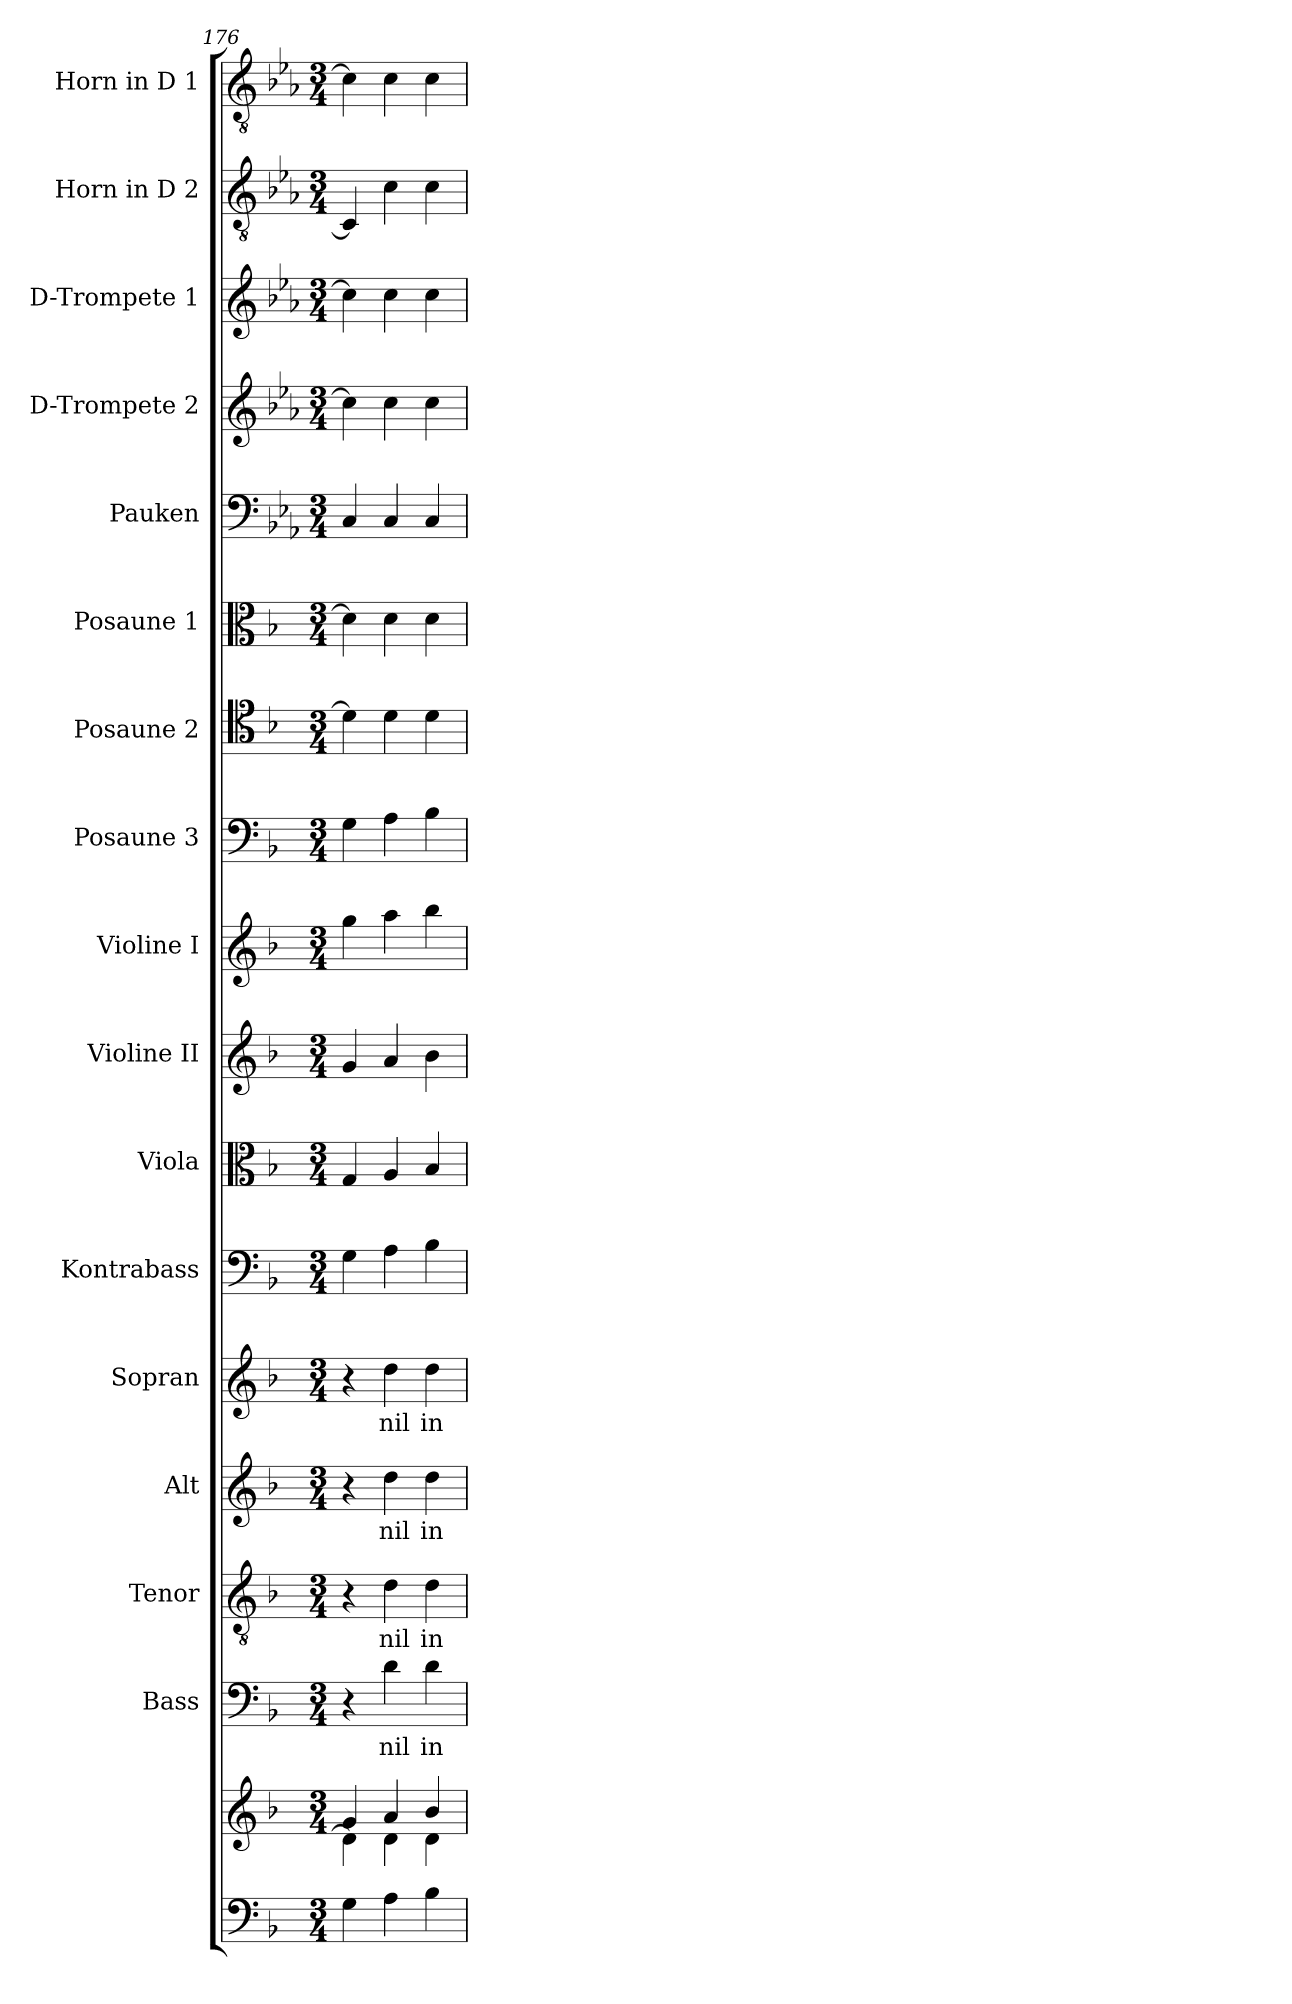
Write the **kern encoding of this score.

**kern	**kern	**kern	**text	**kern	**text	**kern	**text	**kern	**text	**kern	**kern	**kern	**kern	**kern	**kern	**kern	**kern	**kern	**kern	**kern	**kern
*part17	*part17	*part16	*part16	*part15	*part15	*part14	*part14	*part13	*part13	*part12	*part11	*part10	*part9	*part8	*part7	*part6	*part5	*part4	*part3	*part2	*part1
*staff18	*staff17	*staff16	*staff16	*staff15	*staff15	*staff14	*staff14	*staff13	*staff13	*staff12	*staff11	*staff10	*staff9	*staff8	*staff7	*staff6	*staff5	*staff4	*staff3	*staff2	*staff1
*	*	*I"Bass	*	*I"Tenor	*	*I"Alt	*	*I"Sopran	*	*I"Kontrabass	*I"Viola	*I"Violine II	*I"Violine I	*I"Posaune 3	*I"Posaune 2	*I"Posaune 1	*I"Pauken	*I"D-Trompete 2	*I"D-Trompete 1	*I"Horn in D 2	*I"Horn in D 1
*	*	*I'B.	*	*I'T.	*	*I'A.	*	*I'S.	*	*I'Kb.	*I'Vla.	*I'Vl. II	*I'Vl. I	*I'Pos. 3	*I'Pos. 2	*I'Pos. 1	*I'Pk.	*I'D Trp. 2	*I'D Trp. 1	*I'Hrn. 2	*I'Hrn. 1
*clefF4	*clefG2	*clefF4	*	*clefGv2	*	*clefG2	*	*clefG2	*	*clefF4	*clefC3	*clefG2	*clefG2	*clefF4	*clefC4	*clefC3	*clefF4	*clefG2	*clefG2	*clefGv2	*clefGv2
*	*	*	*	*	*	*	*	*	*	*ITrd7c12	*	*	*	*	*	*	*ITrd-1c-2	*ITrd-1c-2	*ITrd-1c-2	*ITrd-1c-2	*ITrd-1c-2
*k[b-]	*k[b-]	*k[b-]	*	*k[b-]	*	*k[b-]	*	*k[b-]	*	*k[b-]	*k[b-]	*k[b-]	*k[b-]	*k[b-]	*k[b-]	*k[b-]	*k[b-]	*k[b-]	*k[b-]	*k[b-]	*k[b-]
*F:	*F:	*F:	*	*F:	*	*F:	*	*F:	*	*F:	*F:	*F:	*F:	*F:	*F:	*F:	*F:	*F:	*F:	*F:	*F:
*M3/4	*M3/4	*M3/4	*	*M3/4	*	*M3/4	*	*M3/4	*	*M3/4	*M3/4	*M3/4	*M3/4	*M3/4	*M3/4	*M3/4	*M3/4	*M3/4	*M3/4	*M3/4	*M3/4
=176	=176	=176	=176	=176	=176	=176	=176	=176	=176	=176	=176	=176	=176	=176	=176	=176	=176	=176	=176	=176	=176
*	*^	*	*	*	*	*	*	*	*	*	*	*	*	*	*	*	*	*	*	*	*
4G\	4g/	4d\]	4r	.	4r	.	4r	.	4r	.	4GG\	4G/	4g/	4gg\	4G\	4d\]	4d\]	4D/	4dd\]	4dd\]	4D/]	4d\]
!	!	!	!	!LO:LY:b	!	!LO:LY:b	!	!LO:LY:b	!	!LO:LY:b	!	!	!	!	!	!	!	!	!	!	!	!
4A\	4a/	4d\	4d\	nil	4d\	nil	4dd\	nil	4dd\	nil	4AA\	4A/	4a/	4aa\	4A\	4d\	4d\	4D/	4dd\	4dd\	4d\	4d\
!	!	!	!	!LO:LY:b	!	!LO:LY:b	!	!LO:LY:b	!	!LO:LY:b	!	!	!	!	!	!	!	!	!	!	!	!
4B-\	4b-/	4d\	4d\	in-	4d\	in-	4dd\	in-	4dd\	in-	4BB-\	4B-/	4b-\	4bb-\	4B-\	4d\	4d\	4D/	4dd\	4dd\	4d\	4d\
*	*v	*v	*	*	*	*	*	*	*	*	*	*	*	*	*	*	*	*	*	*	*	*
=	=	=	=	=	=	=	=	=	=	=	=	=	=	=	=	=	=	=	=	=	=
*-	*-	*-	*-	*-	*-	*-	*-	*-	*-	*-	*-	*-	*-	*-	*-	*-	*-	*-	*-	*-	*-
